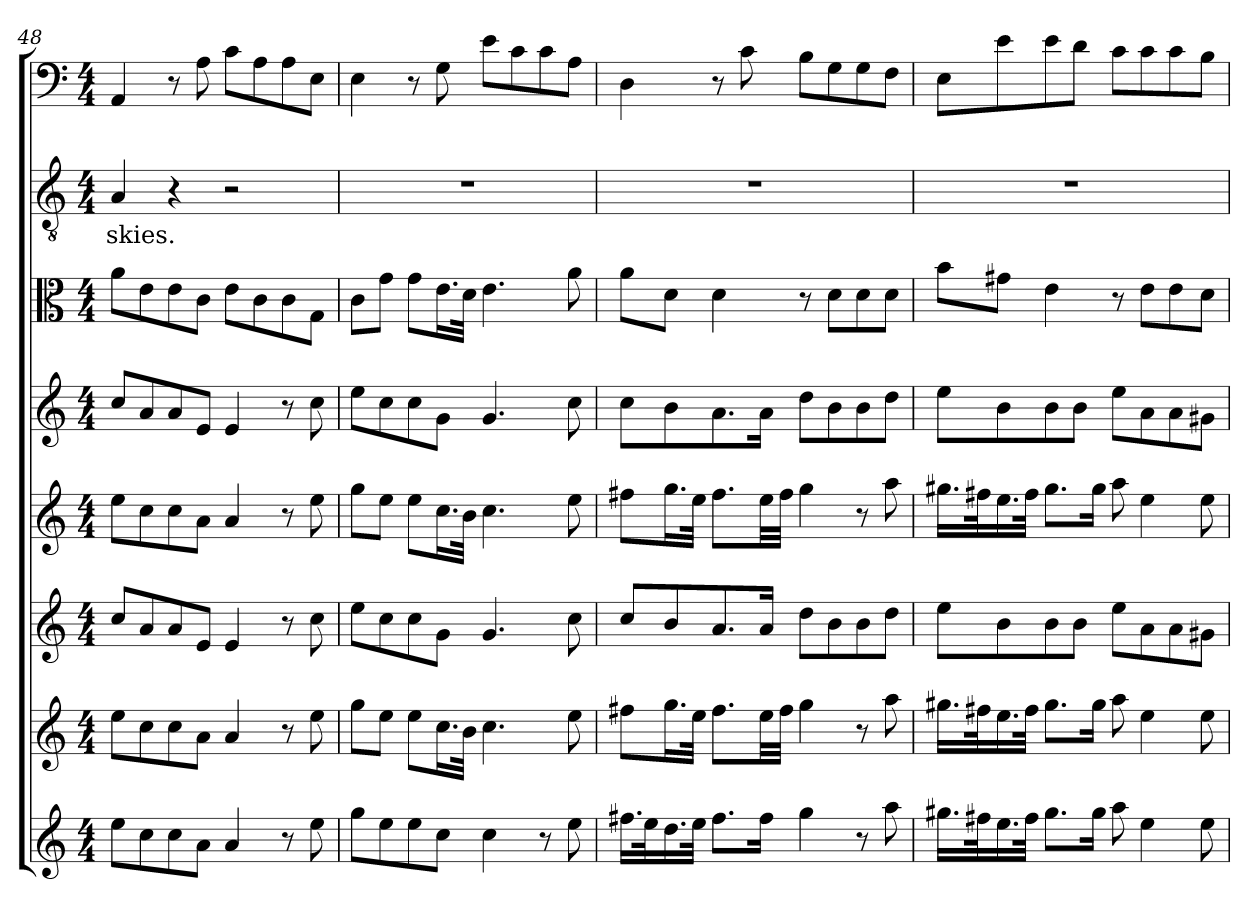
**kern	**kern	**kern	**kern	**kern	**kern	**kern	**text	**kern
*part8	*part7	*part6	*part5	*part4	*part3	*part2	*part2	*part1
*staff8	*staff7	*staff6	*staff5	*staff4	*staff3	*staff2	*staff2	*staff1
*clefG2	*clefG2	*clefG2	*clefG2	*clefG2	*clefC3	*clefGv2	*	*clefF4
*k[]	*k[]	*k[]	*k[]	*k[]	*k[]	*k[]	*	*k[]
*a:	*a:	*a:	*a:	*a:	*a:	*a:	*	*a:
*M4/4	*M4/4	*M4/4	*M4/4	*M4/4	*M4/4	*M4/4	*	*M4/4
=48	=48	=48	=48	=48	=48	=48	=48	=48
8ee\L	8ee\L	8cc/L	8ee\L	8cc/L	8a\L	4A/	skies.	4AA/
8cc\	8cc\	8a/	8cc\	8a/	8e\	.	.	.
8cc\	8cc\	8a/	8cc\	8a/	8e\	4r	.	8r
8a\J	8a\J	8e/J	8a\J	8e/J	8c\J	.	.	8A\
4a/	4a/	4e/	4a/	4e/	8e\L	2r	.	8c\L
.	.	.	.	.	8c\	.	.	8A\
8r	8r	8r	8r	8r	8c\	.	.	8A\
8ee\	8ee\	8cc\	8ee\	8cc\	8G\J	.	.	8E\J
=49	=49	=49	=49	=49	=49	=49	=49	=49
8gg\L	8gg\L	8ee\L	8gg\L	8ee\L	8c\L	1r	.	4E\
8ee\	8ee\J	8cc\	8ee\J	8cc\	8g\J	.	.	.
8ee\	8ee\L	8cc\	8ee\L	8cc\	8g\L	.	.	8r
8cc\J	16.cc\L	8g\J	16.cc\L	8g\J	16.e\L	.	.	8G\
.	32b\JJk	.	32b\JJk	.	32d\JJk	.	.	.
4cc\	4.cc\	4.g/	4.cc\	4.g/	4.e\	.	.	8e\L
.	.	.	.	.	.	.	.	8c\
8r	.	.	.	.	.	.	.	8c\
8ee\	8ee\	8cc\	8ee\	8cc\	8a\	.	.	8A\J
=50	=50	=50	=50	=50	=50	=50	=50	=50
16.ff#X\LL	8ff#X\L	8cc/L	8ff#X\L	8cc\L	8a\L	1r	.	4D\
32ee\K	.	.	.	.	.	.	.	.
16.dd\	16.gg\L	8b/	16.gg\L	8b\	8d\J	.	.	.
32ee\JJk	32ee\JJk	.	32ee\JJk	.	.	.	.	.
8.ff#\L	8.ff#\L	8.a/	8.ff#\L	8.a\	4d\	.	.	8r
.	.	.	.	.	.	.	.	8c\
16ff#\Jk	32ee\LL	16a/Jk	32ee\LL	16a\Jk	.	.	.	.
.	32ff#\JJJ	.	32ff#\JJJ	.	.	.	.	.
4gg\	4gg\	8dd\L	4gg\	8dd\L	8r	.	.	8B\L
.	.	8b\	.	8b\	8d\L	.	.	8G\
8r	8r	8b\	8r	8b\	8d\	.	.	8G\
8aa\	8aa\	8dd\J	8aa\	8dd\J	8d\J	.	.	8F\J
=51	=51	=51	=51	=51	=51	=51	=51	=51
16.gg#X\LL	16.gg#X\LL	8ee\L	16.gg#X\LL	8ee\L	8b\L	1r	.	8E\L
32ff#X\K	32ff#X\K	.	32ff#X\K	.	.	.	.	.
16.ee\	16.ee\	8b\	16.ee\	8b\	8g#X\J	.	.	8e\
32ff#\JJk	32ff#\JJk	.	32ff#\JJk	.	.	.	.	.
8.gg#\L	8.gg#\L	8b\	8.gg#\L	8b\	4e\	.	.	8e\
.	.	8b\J	.	8b\J	.	.	.	8d\J
16gg#\Jk	16gg#\Jk	.	16gg#\Jk	.	.	.	.	.
8aa\	8aa\	8ee\L	8aa\	8ee\L	8r	.	.	8c\L
4ee\	4ee\	8a\	4ee\	8a\	8e\L	.	.	8c\
.	.	8a\	.	8a\	8e\	.	.	8c\
8ee\	8ee\	8g#X\J	8ee\	8g#X\J	8d\J	.	.	8B\J
=	=	=	=	=	=	=	=	=
*-	*-	*-	*-	*-	*-	*-	*-	*-
